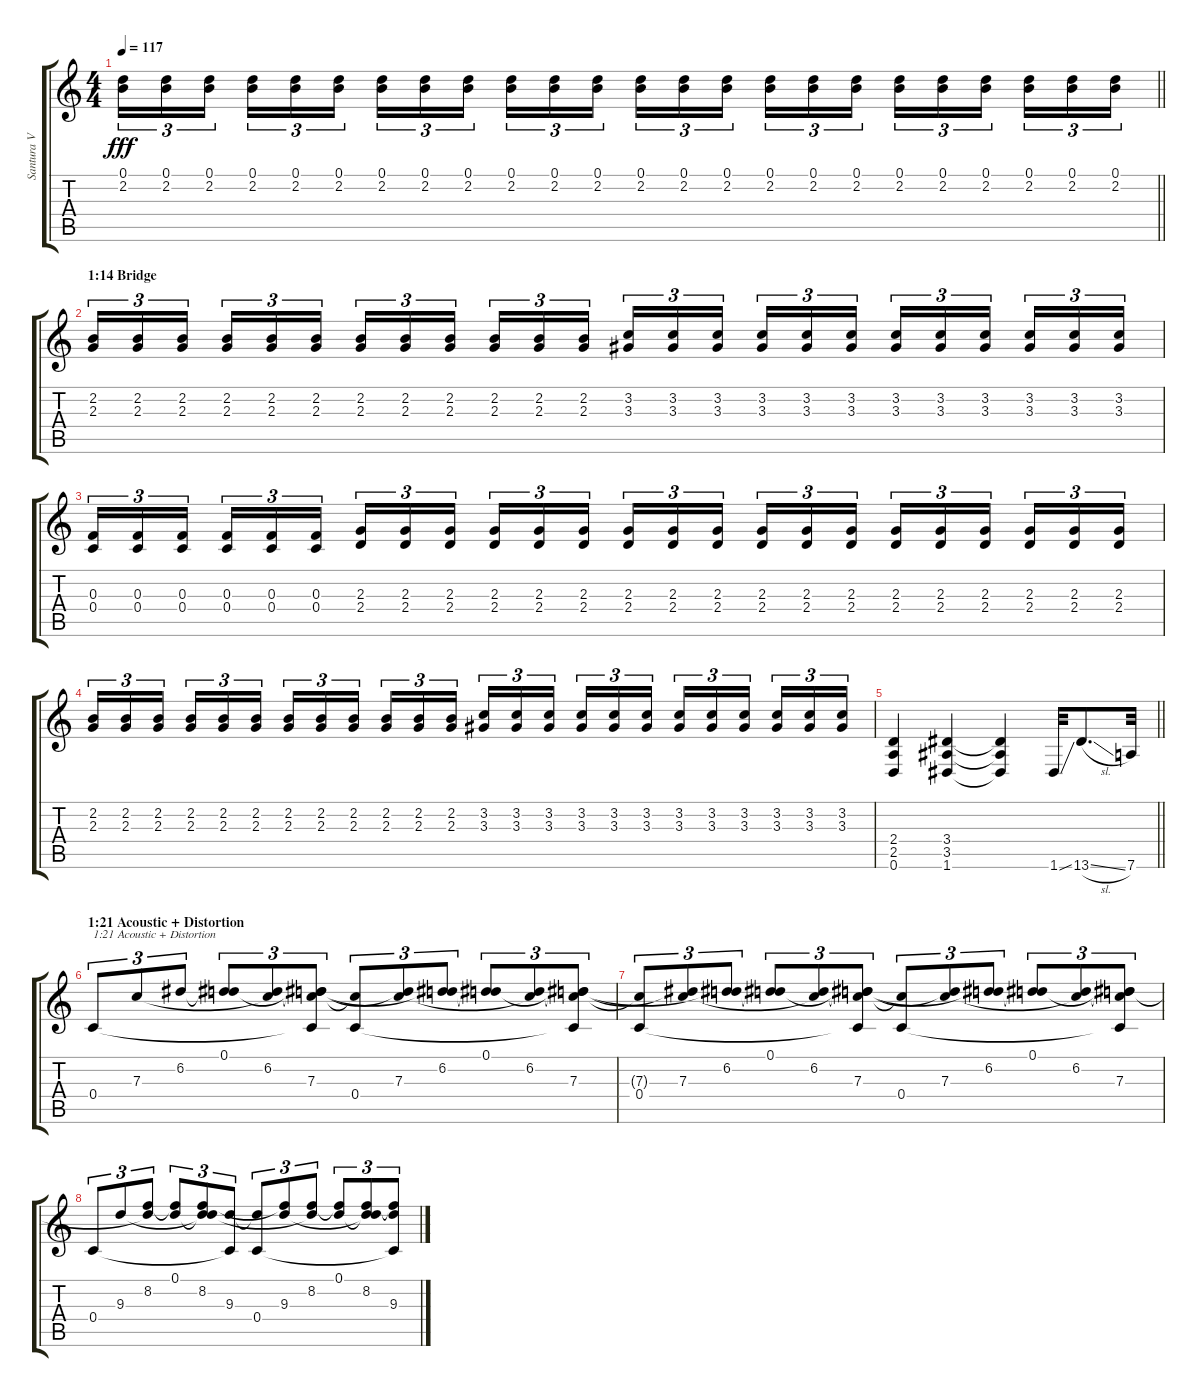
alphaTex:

\track ("Santura V" "Santura V") {instrument electricguitarjazz}
\staff {score tabs}
\tuning (D4 A3 F3 C3 G2 D2) {hide}
\ts (4 4)
\tempo 117
\clef g2
\barLineRight lightlight
\ks c
(0.1 2.2).16{tu (3 2) dy fff} (0.1 2.2).16{tu (3 2)} (0.1 2.2).16{tu (3 2) beam splitsecondary} (0.1 2.2).16{tu (3 2)} (0.1 2.2).16{tu (3 2)} (0.1 2.2).16{tu (3 2)} (0.1 2.2).16{tu (3 2)} (0.1 2.2).16{tu (3 2)} (0.1 2.2).16{tu (3 2) beam splitsecondary} (0.1 2.2).16{tu (3 2)} (0.1 2.2).16{tu (3 2)} (0.1 2.2).16{tu (3 2)} (0.1 2.2).16{tu (3 2)} (0.1 2.2).16{tu (3 2)} (0.1 2.2).16{tu (3 2) beam splitsecondary} (0.1 2.2).16{tu (3 2)} (0.1 2.2).16{tu (3 2)} (0.1 2.2).16{tu (3 2)} (0.1 2.2).16{tu (3 2)} (0.1 2.2).16{tu (3 2)} (0.1 2.2).16{tu (3 2) beam splitsecondary} (0.1 2.2).16{tu (3 2)} (0.1 2.2).16{tu (3 2)} (0.1 2.2).16{tu (3 2)} |
\section ("" "1:14 Bridge")
(2.2 2.3).16{tu (3 2)} (2.2 2.3).16{tu (3 2)} (2.2 2.3).16{tu (3 2) beam splitsecondary} (2.2 2.3).16{tu (3 2)} (2.2 2.3).16{tu (3 2)} (2.2 2.3).16{tu (3 2)} (2.2 2.3).16{tu (3 2)} (2.2 2.3).16{tu (3 2)} (2.2 2.3).16{tu (3 2) beam splitsecondary} (2.2 2.3).16{tu (3 2)} (2.2 2.3).16{tu (3 2)} (2.2 2.3).16{tu (3 2)} (3.2 3.3).16{tu (3 2)} (3.2 3.3).16{tu (3 2)} (3.2 3.3).16{tu (3 2) beam splitsecondary} (3.2 3.3).16{tu (3 2)} (3.2 3.3).16{tu (3 2)} (3.2 3.3).16{tu (3 2)} (3.2 3.3).16{tu (3 2)} (3.2 3.3).16{tu (3 2)} (3.2 3.3).16{tu (3 2) beam splitsecondary} (3.2 3.3).16{tu (3 2)} (3.2 3.3).16{tu (3 2)} (3.2 3.3).16{tu (3 2)} |
(0.3 0.4).16{tu (3 2)} (0.3 0.4).16{tu (3 2)} (0.3 0.4).16{tu (3 2) beam splitsecondary} (0.3 0.4).16{tu (3 2)} (0.3 0.4).16{tu (3 2)} (0.3 0.4).16{tu (3 2)} (2.3 2.4).16{tu (3 2)} (2.3 2.4).16{tu (3 2)} (2.3 2.4).16{tu (3 2) beam splitsecondary} (2.3 2.4).16{tu (3 2)} (2.3 2.4).16{tu (3 2)} (2.3 2.4).16{tu (3 2)} (2.3 2.4).16{tu (3 2)} (2.3 2.4).16{tu (3 2)} (2.3 2.4).16{tu (3 2) beam splitsecondary} (2.3 2.4).16{tu (3 2)} (2.3 2.4).16{tu (3 2)} (2.3 2.4).16{tu (3 2)} (2.3 2.4).16{tu (3 2)} (2.3 2.4).16{tu (3 2)} (2.3 2.4).16{tu (3 2) beam splitsecondary} (2.3 2.4).16{tu (3 2)} (2.3 2.4).16{tu (3 2)} (2.3 2.4).16{tu (3 2)} |
(2.2 2.3).16{tu (3 2)} (2.2 2.3).16{tu (3 2)} (2.2 2.3).16{tu (3 2) beam splitsecondary} (2.2 2.3).16{tu (3 2)} (2.2 2.3).16{tu (3 2)} (2.2 2.3).16{tu (3 2)} (2.2 2.3).16{tu (3 2)} (2.2 2.3).16{tu (3 2)} (2.2 2.3).16{tu (3 2) beam splitsecondary} (2.2 2.3).16{tu (3 2)} (2.2 2.3).16{tu (3 2)} (2.2 2.3).16{tu (3 2)} (3.2 3.3).16{tu (3 2)} (3.2 3.3).16{tu (3 2)} (3.2 3.3).16{tu (3 2) beam splitsecondary} (3.2 3.3).16{tu (3 2)} (3.2 3.3).16{tu (3 2)} (3.2 3.3).16{tu (3 2)} (3.2 3.3).16{tu (3 2)} (3.2 3.3).16{tu (3 2)} (3.2 3.3).16{tu (3 2) beam splitsecondary} (3.2 3.3).16{tu (3 2)} (3.2 3.3).16{tu (3 2)} (3.2 3.3).16{tu (3 2)} |
\barLineRight lightlight
(2.4 2.5 0.6).4 (3.4 3.5 1.6).4 (3.4{t} 3.5{t} 1.6{t}).4 1.6{ss}.32 13.6{sl}.8{d} 7.6.32 |
\section ("" "1:21 Acoustic + Distortion")
0.4.8{tu (3 2) txt "1:21 Acoustic + Distortion" instrument electricguitarjazz} 7.3.8{tu (3 2)} 6.2.8{tu (3 2)} (0.1 6.2{t}).8{tu (3 2)} (6.2 7.3{t}).8{tu (3 2)} (0.1{t} 6.2{t} 7.3 0.4{t}).8{tu (3 2)} (7.3{t} 0.4).8{tu (3 2)} (6.2{t} 7.3).8{tu (3 2)} (0.1{t} 6.2).8{tu (3 2)} (0.1 6.2{t}).8{tu (3 2)} (6.2 7.3{t}).8{tu (3 2)} (0.1{t} 6.2{t} 7.3 0.4{t}).8{tu (3 2)} |
(7.3{t} 0.4).8{tu (3 2)} (6.2{t} 7.3).8{tu (3 2)} (0.1{t} 6.2).8{tu (3 2)} (0.1 6.2{t}).8{tu (3 2)} (6.2 7.3{t}).8{tu (3 2)} (0.1{t} 6.2{t} 7.3 0.4{t}).8{tu (3 2)} (7.3{t} 0.4).8{tu (3 2)} (6.2{t} 7.3).8{tu (3 2)} (0.1{t} 6.2).8{tu (3 2)} (0.1 6.2{t}).8{tu (3 2)} (6.2 7.3{t}).8{tu (3 2)} (0.1{t} 6.2{t} 7.3 0.4{t}).8{tu (3 2)} |
0.4.8{tu (3 2)} 9.3.8{tu (3 2)} (0.1{t} 8.2).8{tu (3 2)} (0.1 8.2{t}).8{tu (3 2)} (0.1{t} 8.2 9.3{t}).8{tu (3 2)} (9.3 0.4{t}).8{tu (3 2)} (9.3{t} 0.4).8{tu (3 2)} (8.2{t} 9.3).8{tu (3 2)} (0.1{t} 8.2).8{tu (3 2)} (0.1 8.2{t}).8{tu (3 2)} (0.1{t} 8.2 9.3{t}).8{tu (3 2)} (8.2{t} 9.3 0.4{t}).8{tu (3 2)}
